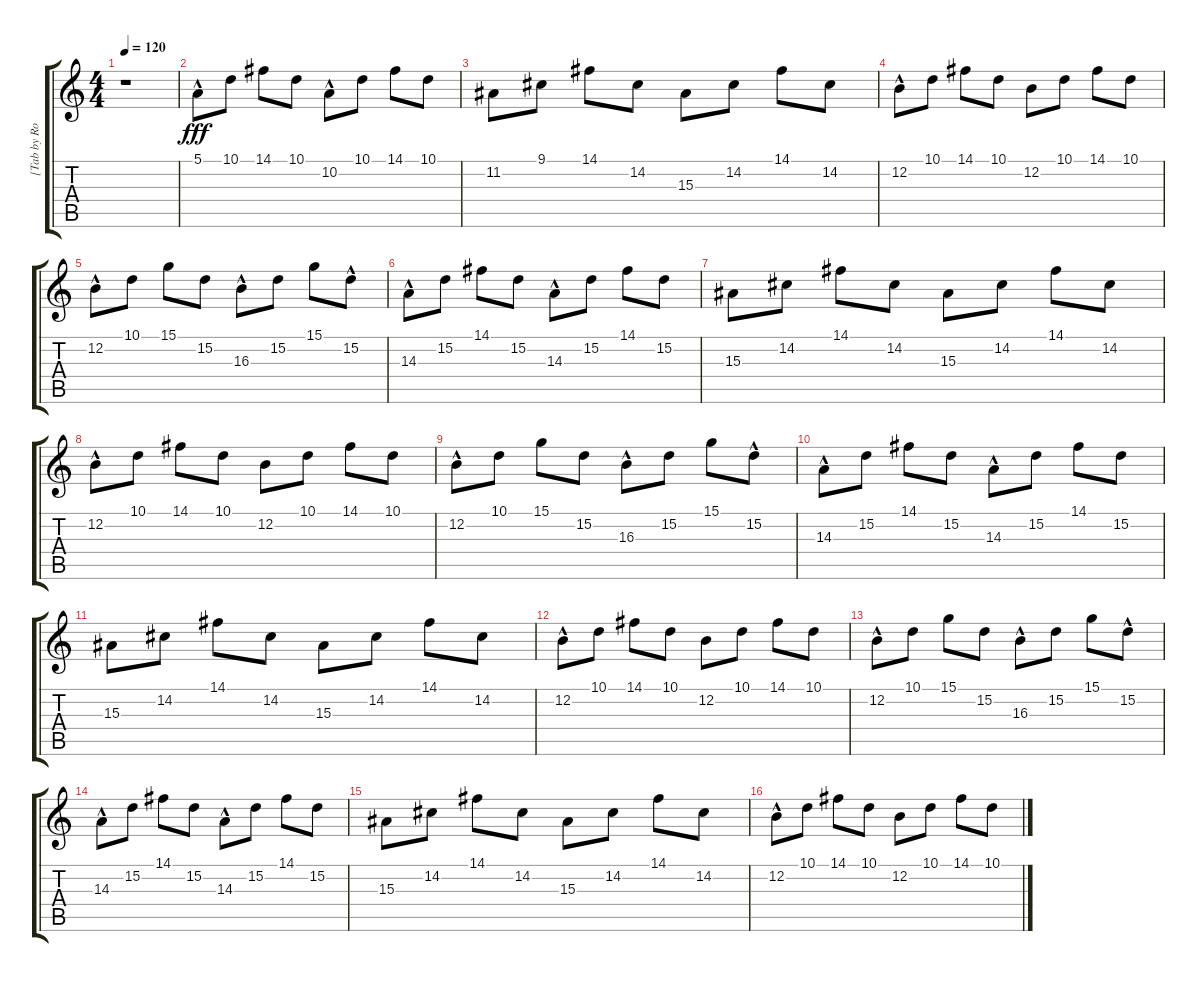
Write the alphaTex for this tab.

\track ("[Tab by Rodrigo Takahashi]" "[Tab by Ro") {instrument oboe}
\staff {score tabs}
\tuning (E4 B3 G3 D3 A2 E2) {hide}
\ts (4 4)
\tempo 120
\clef g2
\ks c
r.1{dy fff} |
5.1{hac}.8 10.1.8 14.1.8 10.1.8 10.2{hac}.8 10.1.8 14.1.8 10.1.8 |
11.2.8 9.1.8 14.1.8 14.2.8 15.3.8 14.2.8 14.1.8 14.2.8 |
12.2{hac}.8 10.1.8 14.1.8 10.1.8 12.2.8 10.1.8 14.1.8 10.1.8 |
12.2{hac}.8 10.1.8 15.1.8 15.2.8 16.3{hac}.8 15.2.8 15.1.8 15.2{hac}.8 |
14.3{hac}.8 15.2.8 14.1.8 15.2.8 14.3{hac}.8 15.2.8 14.1.8 15.2.8 |
15.3.8 14.2.8 14.1.8 14.2.8 15.3.8 14.2.8 14.1.8 14.2.8 |
12.2{hac}.8 10.1.8 14.1.8 10.1.8 12.2.8 10.1.8 14.1.8 10.1.8 |
12.2{hac}.8 10.1.8 15.1.8 15.2.8 16.3{hac}.8 15.2.8 15.1.8 15.2{hac}.8 |
14.3{hac}.8 15.2.8 14.1.8 15.2.8 14.3{hac}.8 15.2.8 14.1.8 15.2.8 |
15.3.8 14.2.8 14.1.8 14.2.8 15.3.8 14.2.8 14.1.8 14.2.8 |
12.2{hac}.8 10.1.8 14.1.8 10.1.8 12.2.8 10.1.8 14.1.8 10.1.8 |
12.2{hac}.8 10.1.8 15.1.8 15.2.8 16.3{hac}.8 15.2.8 15.1.8 15.2{hac}.8 |
14.3{hac}.8 15.2.8 14.1.8 15.2.8 14.3{hac}.8 15.2.8 14.1.8 15.2.8 |
15.3.8 14.2.8 14.1.8 14.2.8 15.3.8 14.2.8 14.1.8 14.2.8 |
12.2{hac}.8 10.1.8 14.1.8 10.1.8 12.2.8 10.1.8 14.1.8 10.1.8
